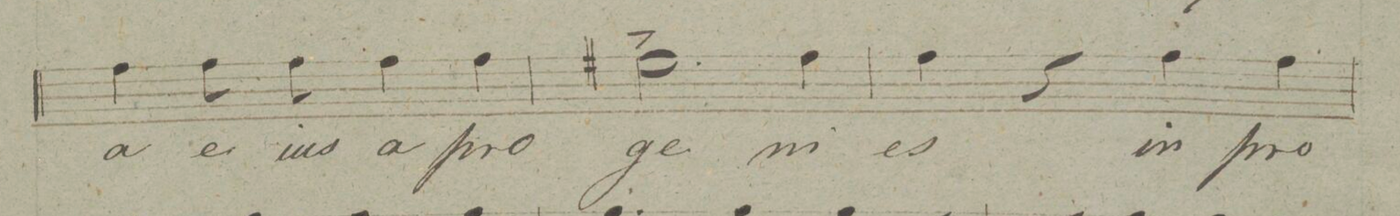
**kern	**text	**dynam
*I"Alto.	*	*
*clefC3	*	*
*k[]	*	*
*met(c|)	*	*
*M2/2	*	*
4g\	-a	.
8g\	e-	.
8g\	-ius	.
4g\	a	.
4g\	pro-	.
=61	=61	=61
2.f#X^\	-ge-	.
4g\	-ni-	.
=62	=62	=62
4g\	-e	.
4r	.	.
4g\	in	.
4g\	pro-	.
=63	=63	=63
1ryy	.	.
=64	=64	=64
1ryy	.	.
=65	=65	=65
*-	*-	*-
